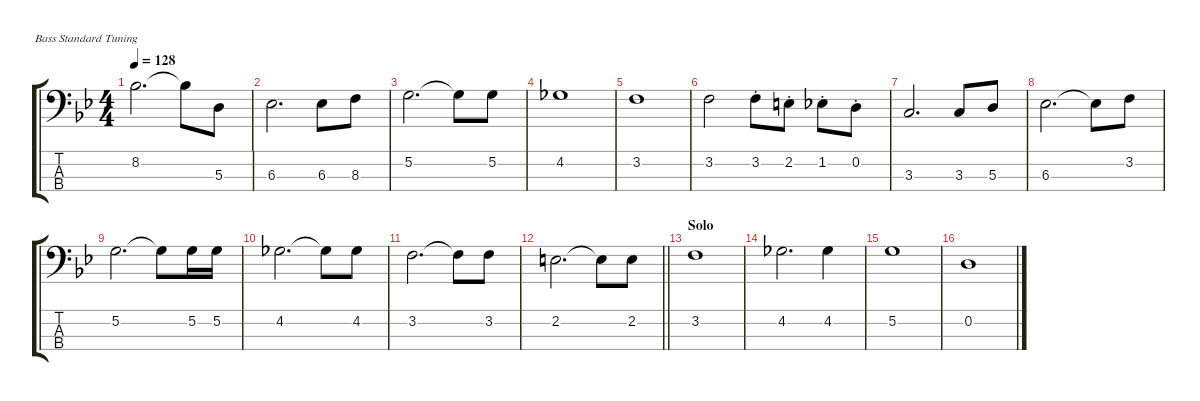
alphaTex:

\defaultSystemsLayout 4
\hideDynamics
\bracketExtendMode groupsimilarinstruments
\singleTrackTrackNamePolicy hidden
\multiTrackTrackNamePolicy hidden
\firstSystemTrackNameMode fullname
\firstSystemTrackNameOrientation horizontal
\otherSystemsTrackNameOrientation horizontal
\extendBarLines
\track ("Bass" "el.bs.") {instrument electricbassfinger}
\staff {score tabs}
\tuning (G2 D2 A1 E1)
\ts (4 4)
\tempo 128
\clef f4
\ks bb
8.2{acc b}.2{d dy f beam Down} 8.2{t acc b}.8{beam Down} 5.3{acc forcenatural}.8{beam Down} |
6.3{acc b}.2{d beam Down} 6.3{acc b}.8{beam Down} 8.3{acc forcenatural}.8{beam Down} |
5.2{acc forcenatural}.2{d beam Down} 5.2{t acc forcenatural}.8{beam Down} 5.2{acc forcenatural}.8{beam Down} |
4.2{acc b}.1{beam Down} |
3.2{acc forcenatural}.1{beam Down} |
3.2{acc forcenatural}.2{beam Down} 3.2{st acc forcenatural}.8{beam Down} 2.2{st acc forcenatural}.8{beam Down} 1.2{st acc b}.8{beam Down} 0.2{st acc forcenatural}.8{beam Down} |
3.3{acc forcenatural}.2{d beam Up} 3.3{acc forcenatural}.8{beam Up} 5.3{acc forcenatural}.8{beam Up} |
6.3{acc b}.2{d beam Down} 6.3{t acc b}.8{beam Down} 3.2{acc forcenatural}.8{beam Down} |
5.2{acc forcenatural}.2{d beam Down} 5.2{t acc forcenatural}.8{beam Down} 5.2{acc forcenatural}.16{beam Down} 5.2{acc forcenatural}.16{beam Down} |
4.2{acc b}.2{d beam Down} 4.2{t acc b}.8{beam Down} 4.2{acc b}.8{beam Down} |
3.2{acc forcenatural}.2{d beam Down} 3.2{t acc forcenatural}.8{beam Down} 3.2{acc forcenatural}.8{beam Down} |
\barLineRight lightlight
2.2{acc forcenatural}.2{d beam Down} 2.2{t acc forcenatural}.8{beam Down} 2.2{acc forcenatural}.8{beam Down} |
\section ("" "Solo")
3.2{acc forcenatural}.1{beam Down} |
4.2{acc b}.2{d beam Down} 4.2{acc b}.4{beam Down} |
5.2{acc forcenatural}.1{beam Down} |
0.2{acc forcenatural}.1{beam Down}
